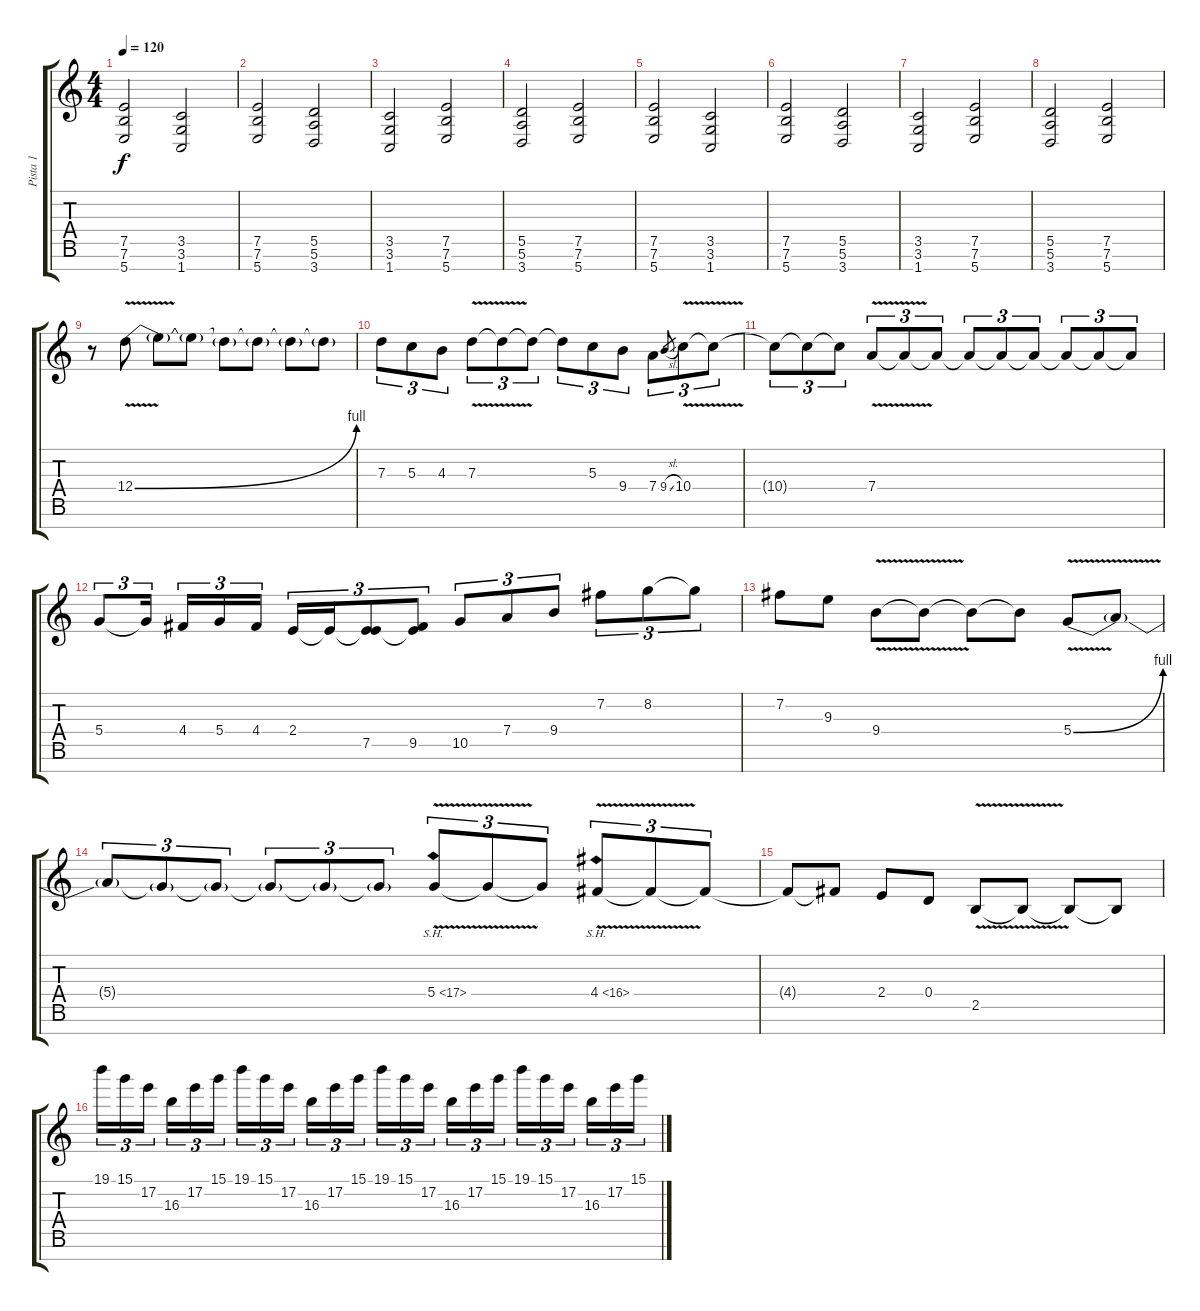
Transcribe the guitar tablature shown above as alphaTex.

\track ("Pista 1" "Pista 1") {instrument distortionguitar}
\staff {score tabs}
\tuning (E4 B3 G3 D3 A2 E2 B1) {hide}
\ts (4 4)
\tempo 120
\clef g2
\ks c
(7.5 7.6 5.7).2{dy f} (3.5 3.6 1.7).2 |
(7.5 7.6 5.7).2 (5.5 5.6 3.7).2 |
(3.5 3.6 1.7).2 (7.5 7.6 5.7).2 |
(5.5 5.6 3.7).2 (7.5 7.6 5.7).2 |
(7.5 7.6 5.7).2 (3.5 3.6 1.7).2 |
(7.5 7.6 5.7).2 (5.5 5.6 3.7).2 |
(3.5 3.6 1.7).2 (7.5 7.6 5.7).2 |
(5.5 5.6 3.7).2 (7.5 7.6 5.7).2 |
r.8 12.4{be (bend 0 0 60 4) v}.8 12.4{t}.8 12.4{t}.8 12.4{t}.8 12.4{t}.8 12.4{t}.8 12.4{t}.8 |
7.3.8{tu (3 2)} 5.3.8{tu (3 2)} 4.3.8{tu (3 2)} 7.3{v}.8{tu (3 2)} 7.3{t}.8{tu (3 2)} 7.3{t}.8{tu (3 2)} 7.3{t}.8{tu (3 2)} 5.3.8{tu (3 2)} 9.4.8{tu (3 2)} 7.4.8{tu (3 2)} 9.4{sl}.8{gr} 10.4{v}.8{tu (3 2)} 10.4{t}.8{tu (3 2)} |
10.4{t}.8{tu (3 2)} 10.4{t}.8{tu (3 2)} 10.4{t}.8{tu (3 2)} 7.4{v}.8{tu (3 2)} 7.4{t}.8{tu (3 2)} 7.4{t}.8{tu (3 2)} 7.4{t}.8{tu (3 2)} 7.4{t}.8{tu (3 2)} 7.4{t}.8{tu (3 2)} 7.4{t}.8{tu (3 2)} 7.4{t}.8{tu (3 2)} 7.4{t}.8{tu (3 2)} |
5.4.8{tu (3 2)} 5.4{t}.16{tu (3 2) beam splitsecondary} 4.4.16{tu (3 2)} 5.4.16{tu (3 2)} 4.4.16{tu (3 2)} 2.4.16{tu (3 2)} 2.4{t}.16{tu (3 2)} (2.4{t} 7.5).8{tu (3 2)} (2.4{t} 9.5).8{tu (3 2)} 10.5.8{tu (3 2)} 7.4.8{tu (3 2)} 9.4.8{tu (3 2)} 7.2.8{tu (3 2)} 8.2.8{tu (3 2)} 8.2{t}.8{tu (3 2)} |
7.2.8 9.3.8 9.4{v}.8 9.4{t}.8 9.4{t}.8 9.4{t}.8 5.4{be (bend 0 0 60 4) v}.8 5.4{t}.8 |
5.4{t}.8{tu (3 2)} 5.4{t}.8{tu (3 2)} 5.4{t}.8{tu (3 2)} 5.4{t}.8{tu (3 2)} 5.4{t}.8{tu (3 2)} 5.4{t}.8{tu (3 2)} 5.4{sh 12 v}.8{tu (3 2)} 5.4{t}.8{tu (3 2)} 5.4{t}.8{tu (3 2)} 4.4{sh 12 v}.8{tu (3 2)} 4.4{t}.8{tu (3 2)} 4.4{t}.8{tu (3 2)} |
4.4{t}.8 4.4{t}.8 2.4.8 0.4.8 2.5{v}.8 2.5{t}.8 2.5{t}.8 2.5{t}.8 |
19.1.16{tu (3 2)} 15.1.16{tu (3 2)} 17.2.16{tu (3 2) beam splitsecondary} 16.3.16{tu (3 2)} 17.2.16{tu (3 2)} 15.1.16{tu (3 2)} 19.1.16{tu (3 2)} 15.1.16{tu (3 2)} 17.2.16{tu (3 2) beam splitsecondary} 16.3.16{tu (3 2)} 17.2.16{tu (3 2)} 15.1.16{tu (3 2)} 19.1.16{tu (3 2)} 15.1.16{tu (3 2)} 17.2.16{tu (3 2) beam splitsecondary} 16.3.16{tu (3 2)} 17.2.16{tu (3 2)} 15.1.16{tu (3 2)} 19.1.16{tu (3 2)} 15.1.16{tu (3 2)} 17.2.16{tu (3 2) beam splitsecondary} 16.3.16{tu (3 2)} 17.2.16{tu (3 2)} 15.1.16{tu (3 2)}
